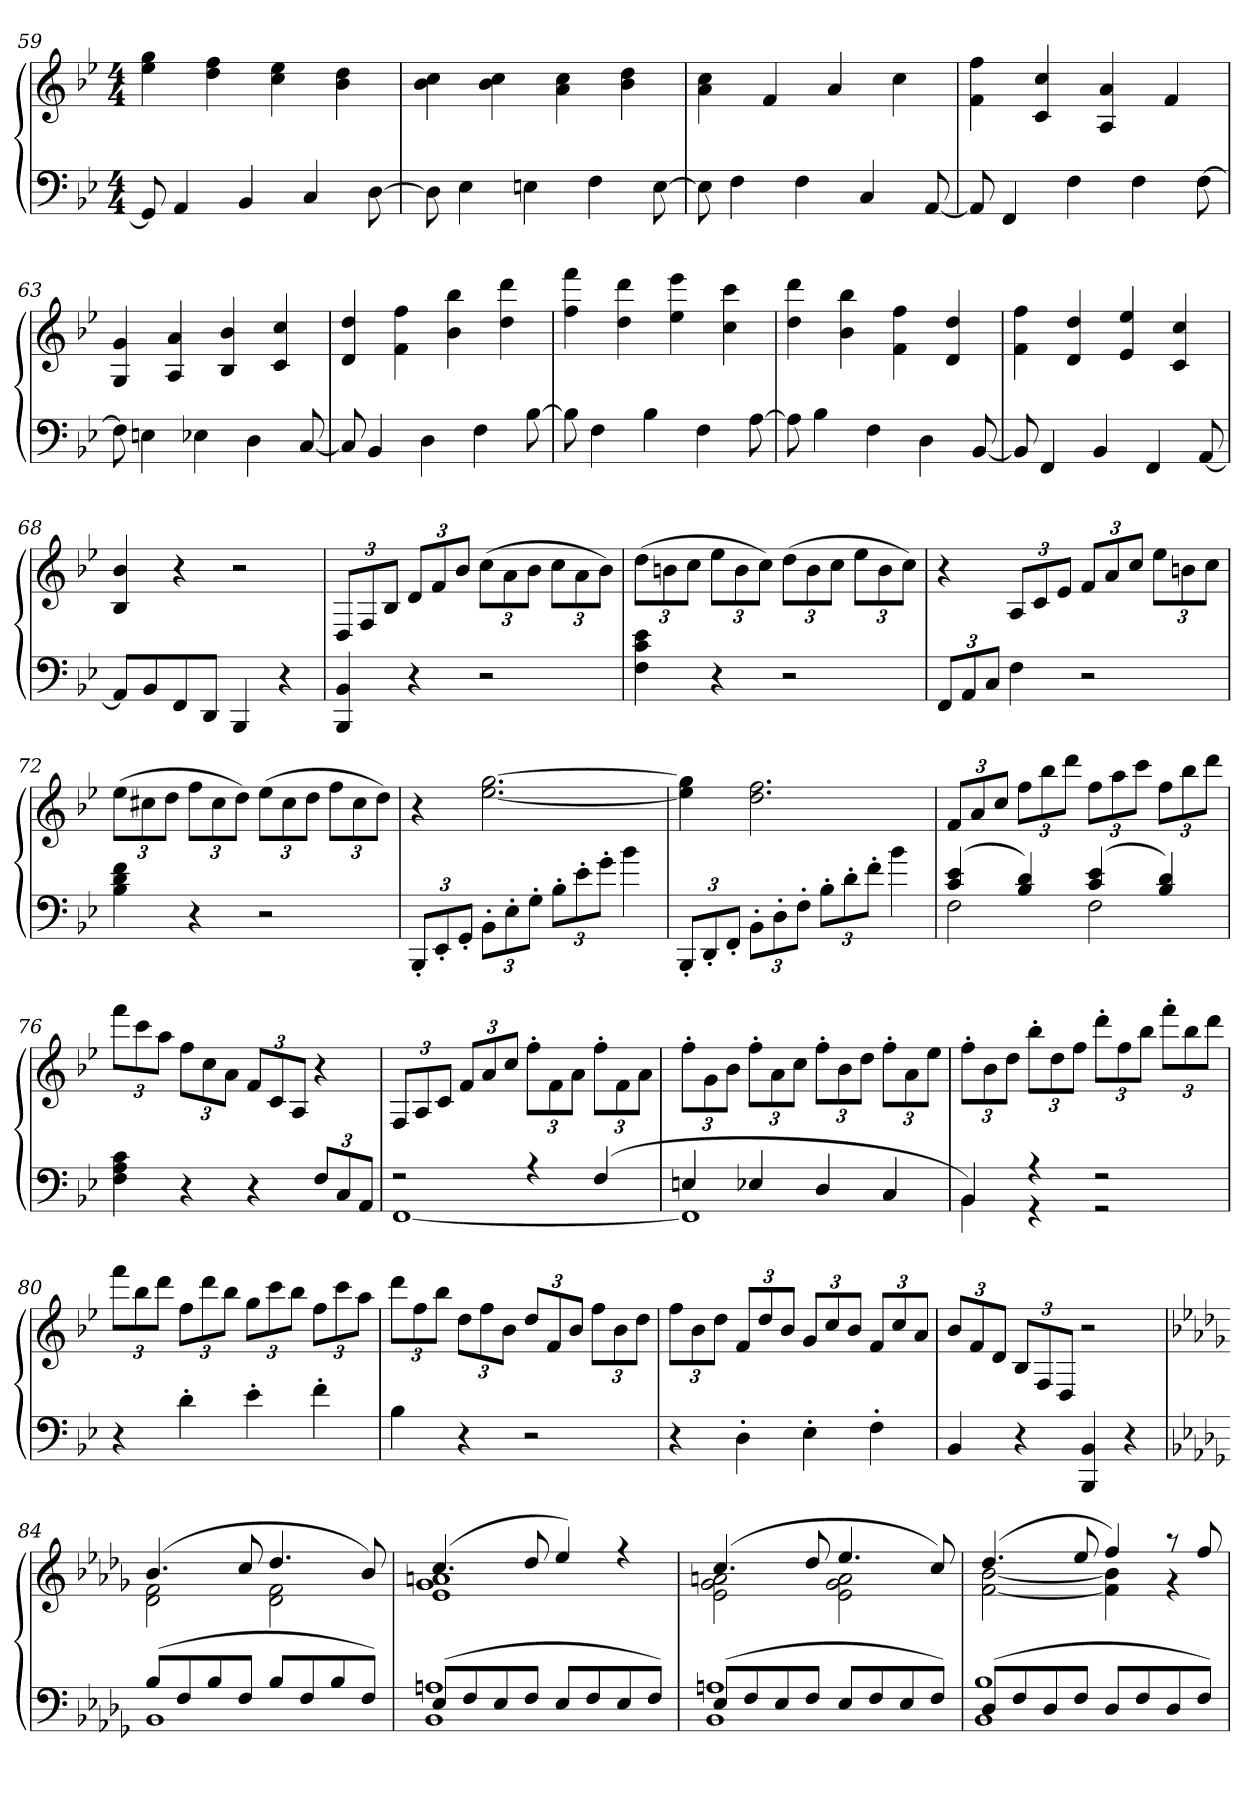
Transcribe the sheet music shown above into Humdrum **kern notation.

**kern	**kern
*part1	*part1
*staff2	*staff1
*clefF4	*clefG2
*k[b-e-]	*k[b-e-]
*M4/4	*M4/4
=59	=59
8GG]	4ee- 4gg
4AA	.
.	4dd 4ff
4BB-	.
.	4cc 4ee-
4C	.
.	4b- 4dd
[8D	.
=60	=60
8D]	4b- 4cc
4E-	.
.	4b- 4cc
4En	.
.	4a 4cc
4F	.
.	4b- 4dd
[8E	.
=61	=61
8E]	4a 4cc
4F	.
.	4f
4F	.
.	4a
4C	.
.	4cc
[8AA	.
=62	=62
8AA]	4f 4ff
4FF	.
.	4c 4cc
4F	.
.	4A 4a
4F	.
.	4f
[8F	.
=63	=63
8F]	4G 4g
4En	.
.	4A 4a
4E-X	.
.	4B- 4b-
4D	.
.	4c 4cc
[8C	.
=64	=64
8C]	4d 4dd
4BB-	.
.	4f 4ff
4D	.
.	4b- 4bb-
4F	.
.	4dd 4ddd
[8B-	.
=65	=65
8B-]	4ff 4fff
4F	.
.	4dd 4ddd
4B-	.
.	4ee- 4eee-
4F	.
.	4cc 4ccc
[8A	.
=66	=66
8A]	4dd 4ddd
4B-	.
.	4b- 4bb-
4F	.
.	4f 4ff
4D	.
.	4d 4dd
[8BB-	.
=67	=67
8BB-]	4f 4ff
4FF	.
.	4d 4dd
4BB-	.
.	4e- 4ee-
4FF	.
.	4c 4cc
[8AA	.
=68	=68
8AAL]	4B- 4b-
8BB-	.
8FF	4r
8DDJ	.
4BBB-	2r
4r	.
=69	=69
4BBB- 4BB-	12DL
.	12F
.	12B-J
4r	12dL
.	12f
.	12b-J
2r	(12ccL
.	12a
.	12b-J
.	12ccL
.	12a
.	12b-J)
=70	=70
4F 4c 4e-	(12ddL
.	12bn
.	12ccJ
4r	12ee-L
.	12b
.	12ccJ)
2r	(12ddL
.	12b
.	12ccJ
.	12ee-L
.	12b
.	12ccJ)
=71	=71
12FFL	4r
12AA	.
12CJ	.
4F	12AL
.	12c
.	12e-J
2r	12fL
.	12a
.	12ccJ
.	12ee-L
.	12bn
.	12ccJ
=72	=72
4B- 4d 4f	(12ee-L
.	12cc#X
.	12ddJ
4r	12ffL
.	12cc#
.	12ddJ)
2r	(12ee-L
.	12cc#
.	12ddJ
.	12ffL
.	12cc#
.	12ddJ)
=73	=73
12BBB-'L	4r
12EE-'	.
12GG'J	.
12BB-'L	[2.ee- [2.gg
12E-'	.
12G'J	.
12B-'L	.
12e-'	.
12g'J	.
4b-	.
=74	=74
12BBB-'L	4ee-] 4gg]
12DD'	.
12FF'J	.
12BB-'L	2.dd 2.ff
12D'	.
12F'J	.
12B-'L	.
12d'	.
12f'J	.
4b-	.
=75	=75
*^	*
(4c 4e-	2F	12fL
.	.	12a
.	.	12ccJ
4B- 4d)	.	12ffL
.	.	12bb-
.	.	12dddJ
(4c 4e-	2F	12ffL
.	.	12aa
.	.	12cccJ
4B- 4d)	.	12ffL
.	.	12bb-
.	.	12dddJ
*v	*v	*
=76	=76
4F 4A 4c	12fffL
.	12ccc
.	12aaJ
4r	12ffL
.	12cc
.	12aJ
4r	12fL
.	12c
.	12AJ
12FL	4r
12C	.
12AAJ	.
=77	=77
*^	*
2r	[1FF	12FL
.	.	12A
.	.	12cJ
.	.	12fL
.	.	12a
.	.	12ccJ
4r	.	12ff'L
.	.	12f
.	.	12aJ
(4F	.	12ff'L
.	.	12f
.	.	12aJ
=78	=78	=78
4En	1FF]	12ff'L
.	.	12g
.	.	12b-J
4E-X	.	12ff'L
.	.	12a
.	.	12ccJ
4D	.	12ff'L
.	.	12b-
.	.	12ddJ
4C	.	12ff'L
.	.	12a
.	.	12ee-J
=79	=79	=79
4BB-)	4BB-	12ff'L
.	.	12b-
.	.	12ddJ
4r	4r	12bb-'L
.	.	12dd
.	.	12ffJ
2r	2r	12ddd'L
.	.	12ff
.	.	12bb-J
.	.	12fff'L
.	.	12bb-
.	.	12dddJ
*v	*v	*
=80	=80
4r	12fffL
.	12bb-
.	12dddJ
4d'	12ffL
.	12ddd
.	12bb-J
4e-'	12ggL
.	12ccc
.	12bb-J
4f'	12ffL
.	12ccc
.	12aaJ
=81	=81
4B-	12dddL
.	12ff
.	12bb-J
4r	12ddL
.	12ff
.	12b-J
2r	12ddL
.	12f
.	12b-J
.	12ffL
.	12b-
.	12ddJ
=82	=82
4r	12ffL
.	12b-
.	12ddJ
4D'	12fL
.	12dd
.	12b-J
4E-'	12gL
.	12cc
.	12b-J
4F'	12fL
.	12cc
.	12aJ
=83	=83
4BB-	12b-L
.	12f
.	12dJ
4r	12B-L
.	12F
.	12DJ
4BBB- 4BB-	2r
4r	.
=84	=84
*k[b-e-a-d-g-]	*k[b-e-a-d-g-]
*^	*^
(8B-L	1BB-	(4.b-	2d- 2f
8F	.	.	.
8B-	.	.	.
8FJ	.	8cc	.
8B-L	.	4.dd-	2d- 2f
8F	.	.	.
8B-	.	.	.
8FJ)	.	8b-)	.
=85	=85	=85	=85
(8E-L	1BB- 1An	(4.cc	1e- 1g- 1an
8F	.	.	.
8E-	.	.	.
8FJ	.	8dd-	.
8E-L	.	4ee-)	.
8F	.	.	.
8E-	.	4r	.
8FJ)	.	.	.
=86	=86	=86	=86
(8E-L	1BB- 1An	(4.cc	2e- 2g- 2an
8F	.	.	.
8E-	.	.	.
8FJ	.	8dd-	.
8E-L	.	4.ee-	2e- 2g- 2a
8F	.	.	.
8E-	.	.	.
8FJ)	.	8cc)	.
=87	=87	=87	=87
(8D-L	1BB- 1B-	(4.dd-	[2f [2b-
8F	.	.	.
8D-	.	.	.
8FJ	.	8ee-	.
8D-L	.	4ff)	4f] 4b-]
8F	.	.	.
8D-	.	8r	4r
8FJ)	.	8ff	.
*v	*v	*	*
*	*v	*v
=	=
*-	*-
